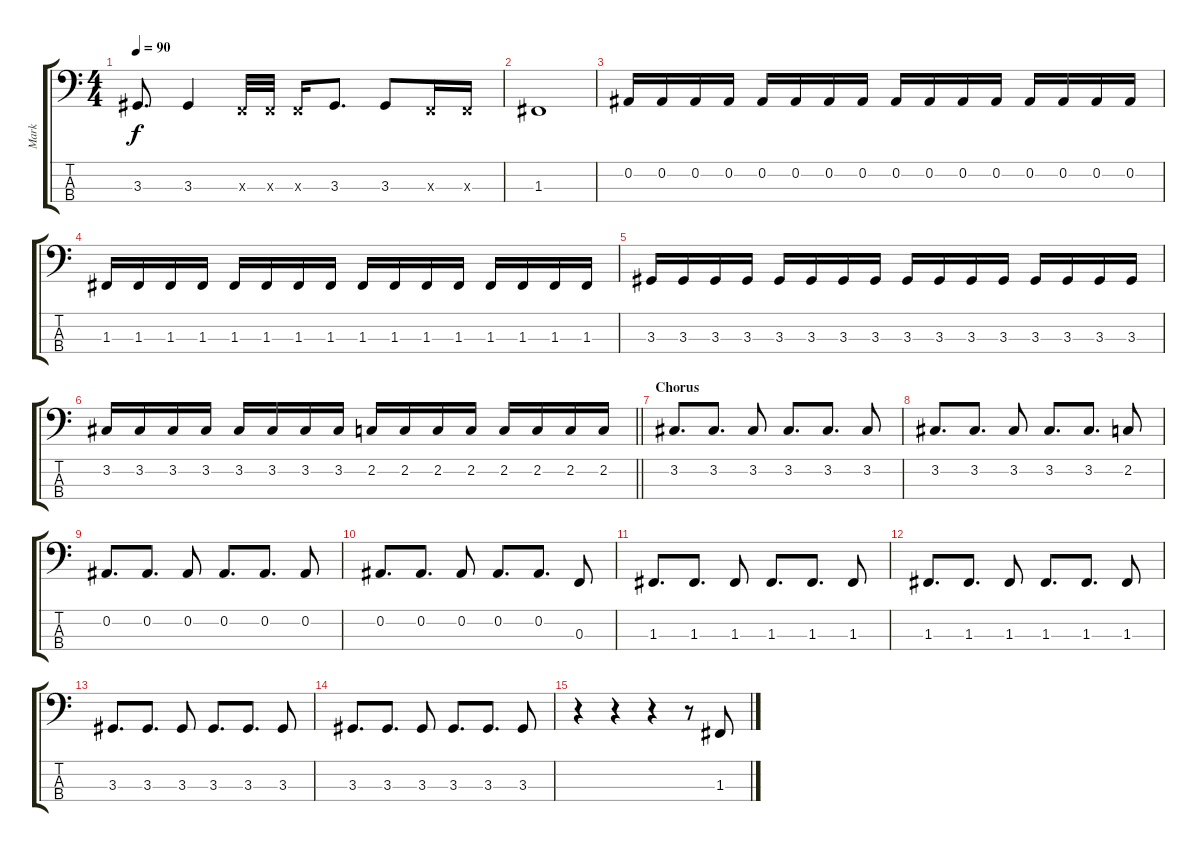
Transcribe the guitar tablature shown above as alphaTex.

\track ("Mark" "Mark") {instrument electricbassfinger}
\staff {score tabs}
\tuning (Eb2 Bb1 F1 C1) {hide}
\ts (4 4)
\tempo 90
\clef f4
\ks c
3.3.8{d dy f} 3.3.4 0.3{x}.32 0.3{x}.32 0.3{x}.16 3.3.8{d} 3.3.8 0.3{x}.16 0.3{x}.16 |
1.3.1 |
0.2.16 0.2.16 0.2.16 0.2.16 0.2.16 0.2.16 0.2.16 0.2.16 0.2.16 0.2.16 0.2.16 0.2.16 0.2.16 0.2.16 0.2.16 0.2.16 |
1.3.16 1.3.16 1.3.16 1.3.16 1.3.16 1.3.16 1.3.16 1.3.16 1.3.16 1.3.16 1.3.16 1.3.16 1.3.16 1.3.16 1.3.16 1.3.16 |
3.3.16 3.3.16 3.3.16 3.3.16 3.3.16 3.3.16 3.3.16 3.3.16 3.3.16 3.3.16 3.3.16 3.3.16 3.3.16 3.3.16 3.3.16 3.3.16 |
\barLineRight lightlight
3.2.16 3.2.16 3.2.16 3.2.16 3.2.16 3.2.16 3.2.16 3.2.16 2.2.16 2.2.16 2.2.16 2.2.16 2.2.16 2.2.16 2.2.16 2.2.16 |
\section ("" "Chorus")
3.2.8{d} 3.2.8{d} 3.2.8 3.2.8{d} 3.2.8{d} 3.2.8 |
3.2.8{d} 3.2.8{d} 3.2.8 3.2.8{d} 3.2.8{d} 2.2.8 |
0.2.8{d} 0.2.8{d} 0.2.8 0.2.8{d} 0.2.8{d} 0.2.8 |
0.2.8{d} 0.2.8{d} 0.2.8 0.2.8{d} 0.2.8{d} 0.3.8 |
1.3.8{d} 1.3.8{d} 1.3.8 1.3.8{d} 1.3.8{d} 1.3.8 |
1.3.8{d} 1.3.8{d} 1.3.8 1.3.8{d} 1.3.8{d} 1.3.8 |
3.3.8{d} 3.3.8{d} 3.3.8 3.3.8{d} 3.3.8{d} 3.3.8 |
3.3.8{d} 3.3.8{d} 3.3.8 3.3.8{d} 3.3.8{d} 3.3.8 |
r.4 r.4 r.4 r.8 1.3.8
